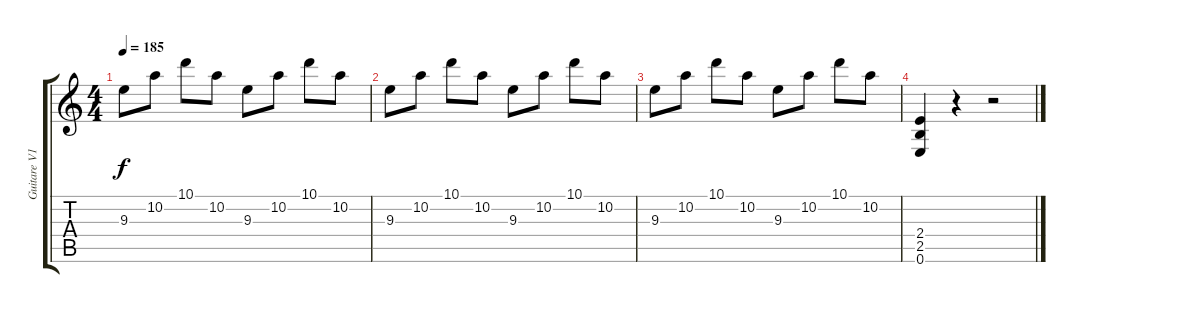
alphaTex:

\track ("Guitare V1" "Guitare V1") {instrument overdrivenguitar}
\staff {score tabs}
\tuning (E4 B3 G3 D3 A2 E2) {hide}
\ts (4 4)
\tempo 185
\clef g2
\ks c
9.3.8{dy f} 10.2.8 10.1.8 10.2.8 9.3.8 10.2.8 10.1.8 10.2.8 |
9.3.8 10.2.8 10.1.8 10.2.8 9.3.8 10.2.8 10.1.8 10.2.8 |
9.3.8 10.2.8 10.1.8 10.2.8 9.3.8 10.2.8 10.1.8 10.2.8 |
(2.4 2.5 0.6).4 r.4 r.2
